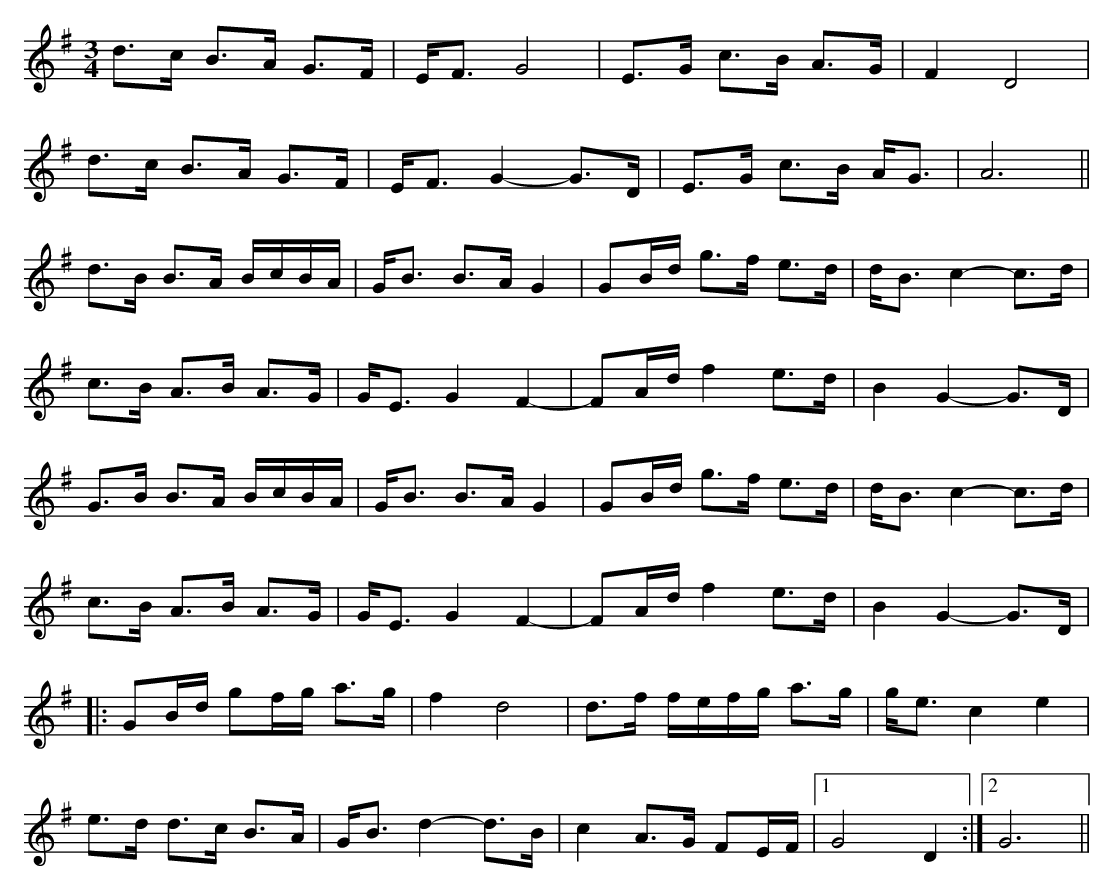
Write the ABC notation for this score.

X:1
M:3/4
K:G
d>c B>A G>F|E<F G4|E>G c>B A>G|F2D4|
d>c B>A G>F|E<F G2-G>D|E>G c>B A<G|A6||
d>B B>A B/c/B/A/|G<B B>A G2|GB/d/ g>f e>d|d<B c2-c>d|
c>B A>B A>G|G<EG2F2-|FA/d/ f2e>d|B2G2-G>D|
G>B B>A B/c/B/A/|G<B B>A G2|GB/d/ g>f e>d|d<B c2-c>d|
c>B A>B A>G|G<EG2F2-|FA/d/ f2e>d|B2G2-G>D|
|:GB/d/ gf/g/ a>g|f2 d4|d>f f/e/f/g/ a>g|g<e c2 e2|
e>d d>c B>A|G<B d2-d>B|c2A>G FE/F/|1 G4D2:|2 G6||
